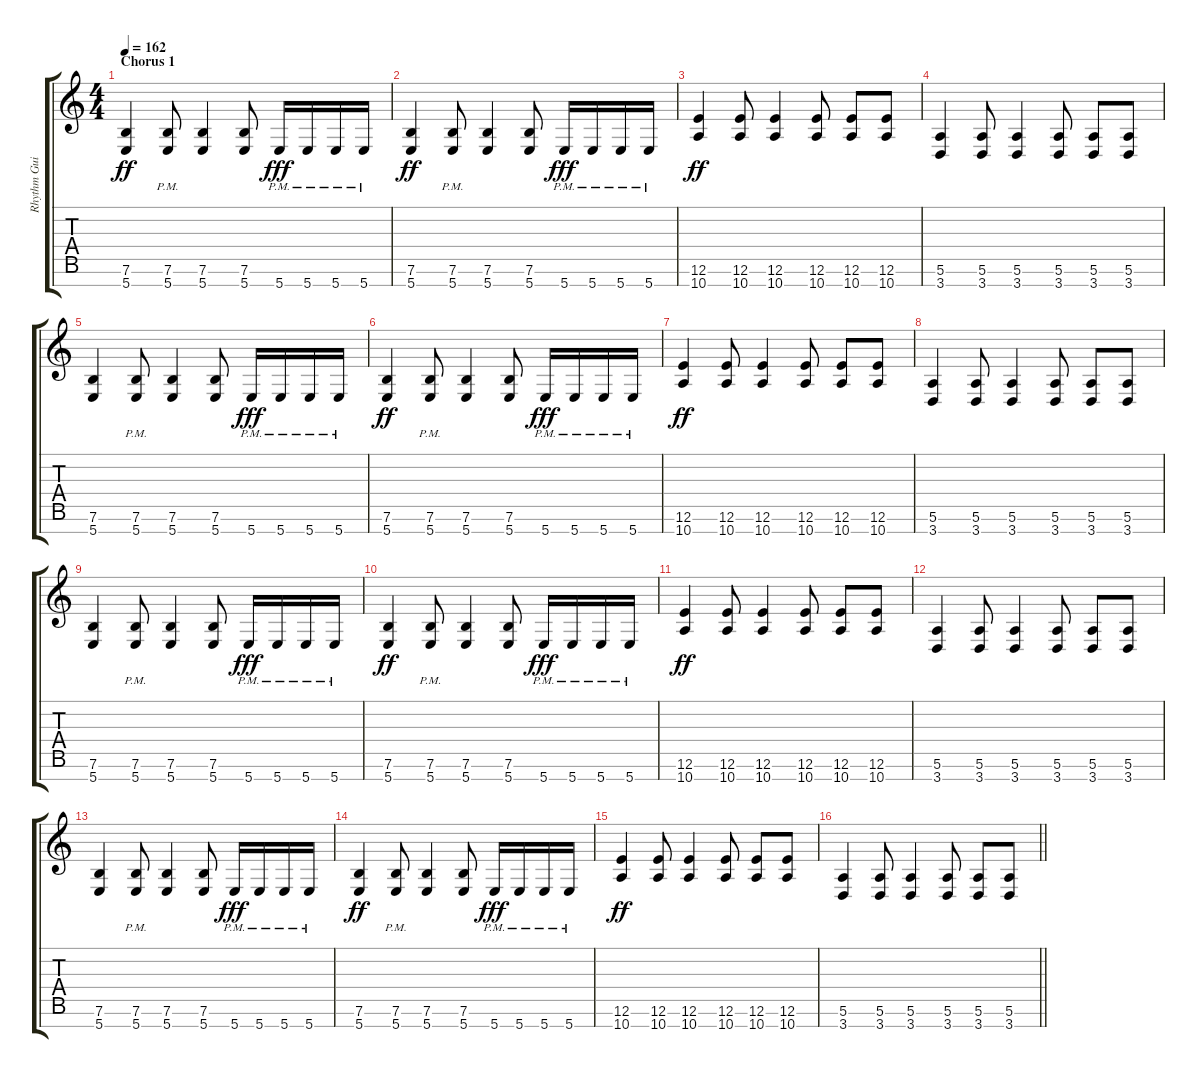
\track ("Rhythm Guitar 2" "Rhythm Gui") {instrument overdrivenguitar}
\staff {score tabs}
\tuning (E4 B3 G3 D3 A2 E2 B1) {hide}
\ts (4 4)
\section ("" "Chorus 1")
\tempo 162
\clef g2
\ks c
(7.6 5.7).4{dy ff} (7.6{pm} 5.7{pm}).8 (7.6 5.7).4 (7.6 5.7).8 5.7{pm}.16{dy fff} 5.7{pm}.16 5.7{pm}.16 5.7{pm}.16 |
(7.6 5.7).4{dy ff} (7.6{pm} 5.7{pm}).8 (7.6 5.7).4 (7.6 5.7).8 5.7{pm}.16{dy fff} 5.7{pm}.16 5.7{pm}.16 5.7{pm}.16 |
(12.6 10.7).4{dy ff} (12.6 10.7).8 (12.6 10.7).4 (12.6 10.7).8 (12.6 10.7).8 (12.6 10.7).8 |
(5.6 3.7).4 (5.6 3.7).8 (5.6 3.7).4 (5.6 3.7).8 (5.6 3.7).8 (5.6 3.7).8 |
(7.6 5.7).4 (7.6{pm} 5.7{pm}).8 (7.6 5.7).4 (7.6 5.7).8 5.7{pm}.16{dy fff} 5.7{pm}.16 5.7{pm}.16 5.7{pm}.16 |
(7.6 5.7).4{dy ff} (7.6{pm} 5.7{pm}).8 (7.6 5.7).4 (7.6 5.7).8 5.7{pm}.16{dy fff} 5.7{pm}.16 5.7{pm}.16 5.7{pm}.16 |
(12.6 10.7).4{dy ff} (12.6 10.7).8 (12.6 10.7).4 (12.6 10.7).8 (12.6 10.7).8 (12.6 10.7).8 |
(5.6 3.7).4 (5.6 3.7).8 (5.6 3.7).4 (5.6 3.7).8 (5.6 3.7).8 (5.6 3.7).8 |
(7.6 5.7).4 (7.6{pm} 5.7{pm}).8 (7.6 5.7).4 (7.6 5.7).8 5.7{pm}.16{dy fff} 5.7{pm}.16 5.7{pm}.16 5.7{pm}.16 |
(7.6 5.7).4{dy ff} (7.6{pm} 5.7{pm}).8 (7.6 5.7).4 (7.6 5.7).8 5.7{pm}.16{dy fff} 5.7{pm}.16 5.7{pm}.16 5.7{pm}.16 |
(12.6 10.7).4{dy ff} (12.6 10.7).8 (12.6 10.7).4 (12.6 10.7).8 (12.6 10.7).8 (12.6 10.7).8 |
(5.6 3.7).4 (5.6 3.7).8 (5.6 3.7).4 (5.6 3.7).8 (5.6 3.7).8 (5.6 3.7).8 |
(7.6 5.7).4 (7.6{pm} 5.7{pm}).8 (7.6 5.7).4 (7.6 5.7).8 5.7{pm}.16{dy fff} 5.7{pm}.16 5.7{pm}.16 5.7{pm}.16 |
(7.6 5.7).4{dy ff} (7.6{pm} 5.7{pm}).8 (7.6 5.7).4 (7.6 5.7).8 5.7{pm}.16{dy fff} 5.7{pm}.16 5.7{pm}.16 5.7{pm}.16 |
(12.6 10.7).4{dy ff} (12.6 10.7).8 (12.6 10.7).4 (12.6 10.7).8 (12.6 10.7).8 (12.6 10.7).8 |
\barLineRight lightlight
(5.6 3.7).4 (5.6 3.7).8 (5.6 3.7).4 (5.6 3.7).8 (5.6 3.7).8 (5.6 3.7).8
